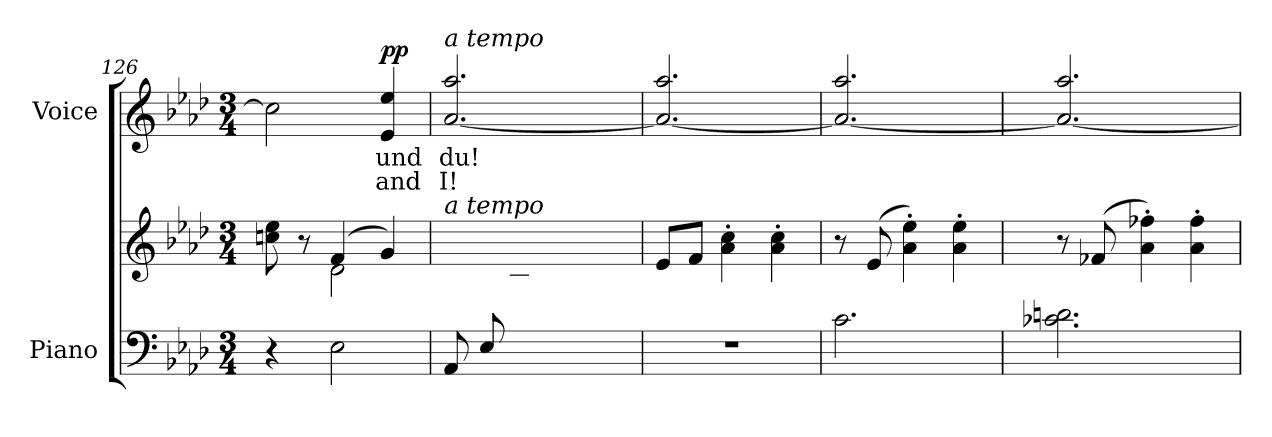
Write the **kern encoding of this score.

**kern	**kern	**kern	**text	**text	**dynam
*part2	*part2	*part1	*part1	*part1	*part1
*staff3	*staff2	*staff1	*staff1	*staff1	*staff1
*I"Piano	*	*I"Voice	*	*	*
*I'Pno	*	*	*	*	*
!!LO:LB:g=z
*clefF4	*clefG2	*clefG2	*	*	*
*k[b-e-a-d-]	*k[b-e-a-d-]	*k[b-e-a-d-]	*	*	*
*M3/4	*M3/4	*M3/4	*	*	*
=126	=126	=126	=126	=126	=126
*	*^	*	*	*	*
4r	8ccn\ 8ee-\	4ryy	2cc\]	.	.	.
.	8r	.	.	.	.	.
2E-\	(4f/	2d-\	.	.	.	.
!	!	!	!	!LO:LY:b	!LO:LY:b	!LO:DY:a
.	4g/)	.	4e-/ 4ee-/	und	and	pp
*	*v	*v	*	*	*	*
!!LO:LB:g=z
=127	=127	=127	=127	=127	=127
*^	*	*	*	*	*
!	!	!	!LO:TX:a:i:t=a tempo	!	!	!
!	!	!LO:TX:a:i:t=a tempo	!	!	!	!
!	!	!	!	!LO:LY:b	!LO:LY:b	!
(8AA-/L	4.ryy	4ryy	[2.a-/ 2.aa-/	-du!	I!	.
8E-/	.	.	.	.	.	.
2ryy	.	8c\	.	.	.	.
.	4.ryy	8f\	.	.	.	.
.	.	8e-\	.	.	.	.
.	.	8f\J	.	.	.	.
*v	*v	*	*	*	*	*
=128	=128	=128	=128	=128	=128
2.r	8e-/L	2.a-/_ 2.aa-/	.	.	.
.	8f/J	.	.	.	.
.	4a-\' 4cc\')	.	.	.	.
.	4a-\' 4cc\'	.	.	.	.
=129	=129	=129	=129	=129	=129
2.c\	8r	2.a-/_ 2.aa-/	.	.	.
.	(8e-/	.	.	.	.
.	4a-\' 4ee-\')	.	.	.	.
.	4a-\' 4ee-\'	.	.	.	.
=130	=130	=130	=130	=130	=130
2.c-X\ 2.dn\	8r	2.a-/_ 2.aa-/	.	.	.
.	(8f-X/	.	.	.	.
.	4a-\' 4ff-X\')	.	.	.	.
.	4a-\' 4ff-\'	.	.	.	.
=	=	=	=	=	=
*-	*-	*-	*-	*-	*-
